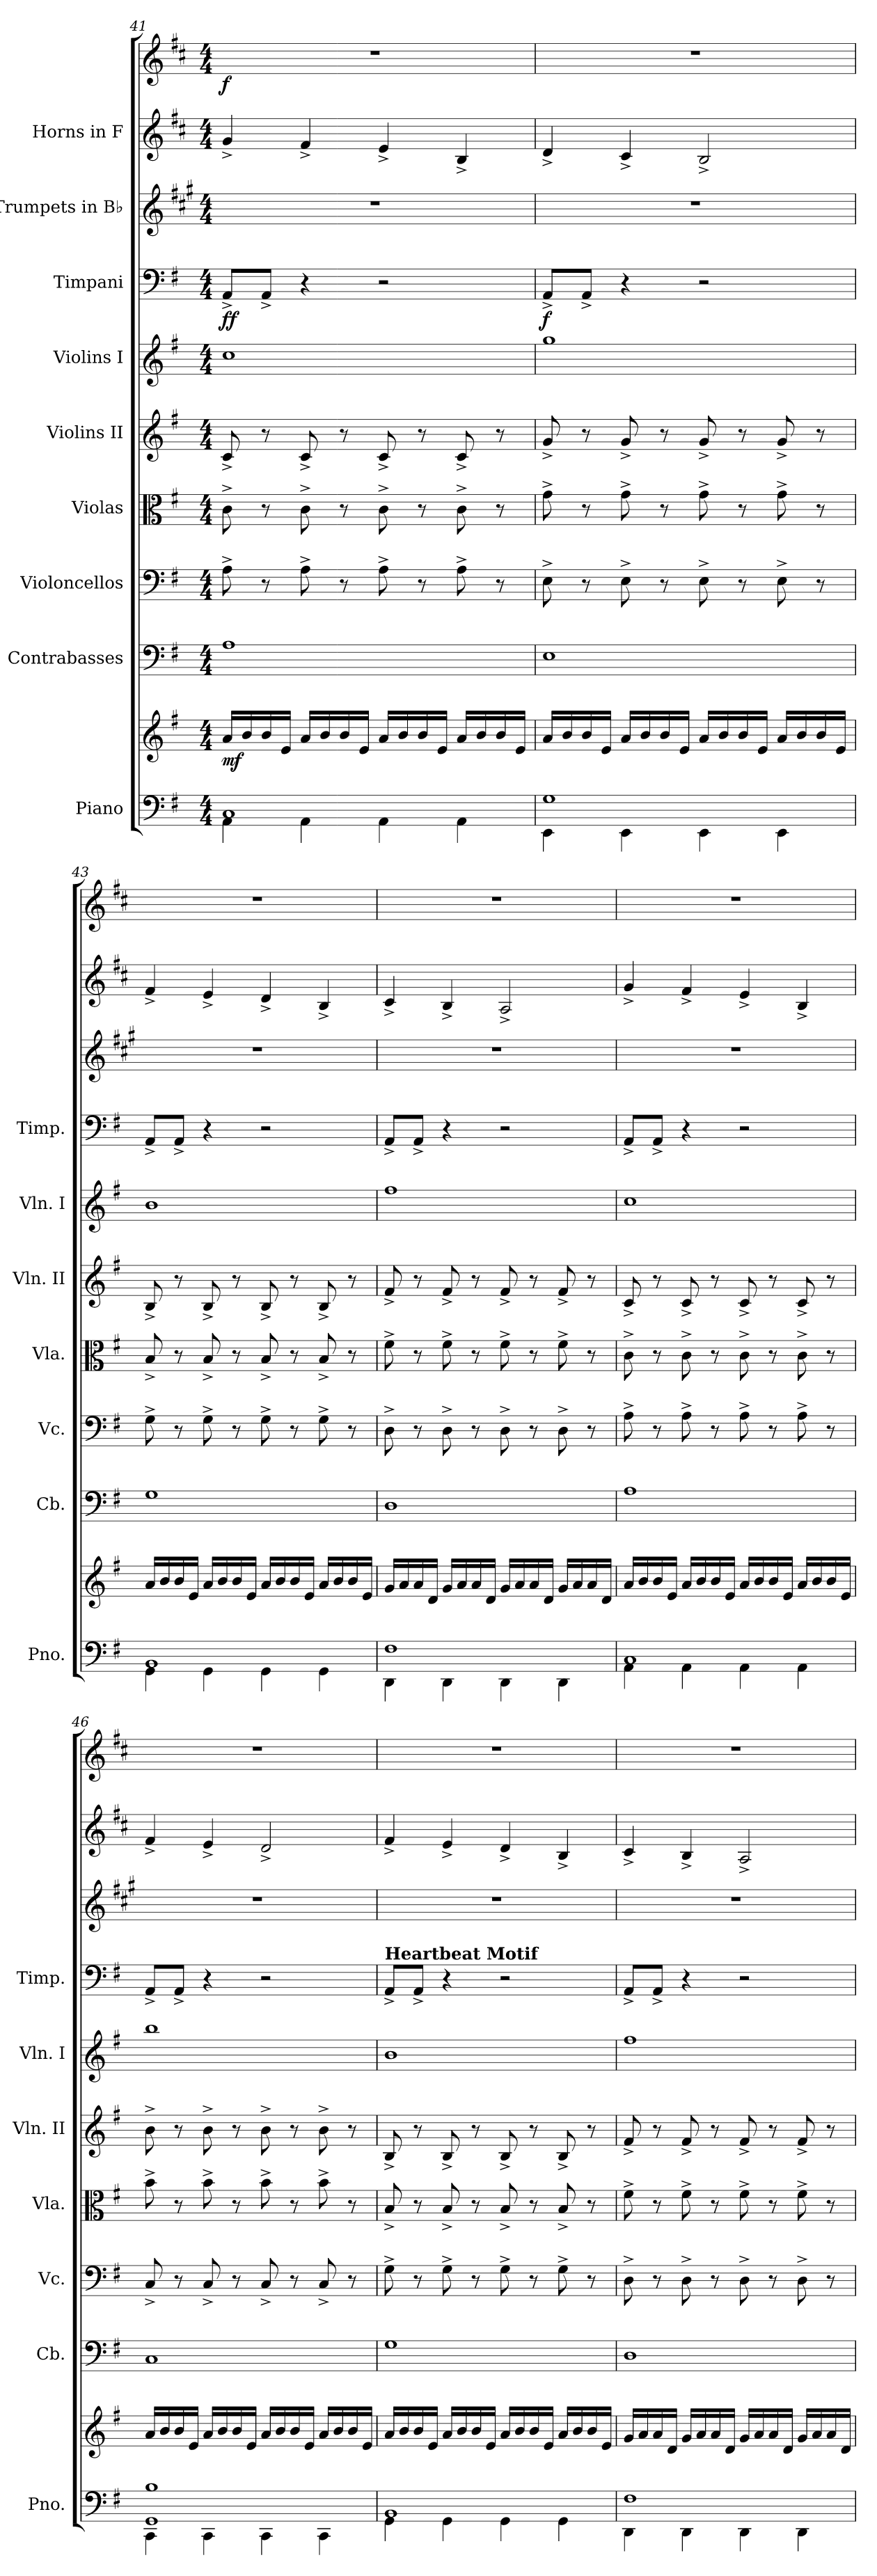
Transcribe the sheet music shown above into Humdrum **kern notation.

**kern	**kern	**dynam	**kern	**kern	**kern	**kern	**kern	**kern	**dynam	**kern	**kern	**kern	**dynam
*part9	*part9	*part9	*part8	*part7	*part6	*part5	*part4	*part3	*part3	*part2	*part1	*part1	*part1
*staff11	*staff10	*staff10/11	*staff9	*staff8	*staff7	*staff6	*staff5	*staff4	*staff4	*staff3	*staff2	*staff1	*staff1/2
*I"Piano	*	*	*I"Contrabasses	*I"Violoncellos	*I"Violas	*I"Violins II	*I"Violins I	*I"Timpani	*	*I"Trumpets in B♭	*I"Horns in F	*	*
*I'Pno.	*	*	*I'Cb.	*I'Vc.	*I'Vla.	*I'Vln. II	*I'Vln. I	*I'Timp.	*	*	*	*	*
*clefF4	*clefG2	*	*clefF4	*clefF4	*clefC3	*clefG2	*clefG2	*clefF4	*	*clefG2	*clefG2	*clefG2	*
*	*	*	*ITrd7c12	*	*	*	*	*	*	*ITrd1c2	*ITrd4c7	*ITrd4c7	*
*k[f#]	*k[f#]	*	*k[f#]	*k[f#]	*k[f#]	*k[f#]	*k[f#]	*k[f#]	*	*k[f#]	*k[f#]	*k[f#]	*
*M4/4	*M4/4	*	*M4/4	*M4/4	*M4/4	*M4/4	*M4/4	*M4/4	*	*M4/4	*M4/4	*M4/4	*
=41	=41	=41	=41	=41	=41	=41	=41	=41	=41	=41	=41	=41	=41
*^	*	*	*	*	*	*	*	*	*	*	*	*	*
!	!	!	!LO:DY:b	!	!	!	!	!	!	!LO:DY:b	!	!	!	!LO:DY:b
1C	4AA\	16a/LL	mf	1AA	8A^\	8c^\	8c^/	1cc	8AA^/L	ff	1r	4c^/	1r	f
.	.	16b/	.	.	.	.	.	.	.	.	.	.	.	.
.	.	16b/	.	.	8r	8r	8r	.	8AA^/J	.	.	.	.	.
.	.	16e/JJ	.	.	.	.	.	.	.	.	.	.	.	.
.	4AA\	16a/LL	.	.	8A^\	8c^\	8c^/	.	4r	.	.	4B^/	.	.
.	.	16b/	.	.	.	.	.	.	.	.	.	.	.	.
.	.	16b/	.	.	8r	8r	8r	.	.	.	.	.	.	.
.	.	16e/JJ	.	.	.	.	.	.	.	.	.	.	.	.
.	4AA\	16a/LL	.	.	8A^\	8c^\	8c^/	.	2r	.	.	4A^/	.	.
.	.	16b/	.	.	.	.	.	.	.	.	.	.	.	.
.	.	16b/	.	.	8r	8r	8r	.	.	.	.	.	.	.
.	.	16e/JJ	.	.	.	.	.	.	.	.	.	.	.	.
.	4AA\	16a/LL	.	.	8A^\	8c^\	8c^/	.	.	.	.	4E^/	.	.
.	.	16b/	.	.	.	.	.	.	.	.	.	.	.	.
.	.	16b/	.	.	8r	8r	8r	.	.	.	.	.	.	.
.	.	16e/JJ	.	.	.	.	.	.	.	.	.	.	.	.
!!LO:LB:g=z
=42	=42	=42	=42	=42	=42	=42	=42	=42	=42	=42	=42	=42	=42	=42
!	!	!	!	!	!	!	!	!	!	!LO:DY:b	!	!	!	!
1G	4EE\	16a/LL	.	1EE	8E^\	8g^\	8g^/	1gg	8AA^/L	f	1r	4G^/	1r	.
.	.	16b/	.	.	.	.	.	.	.	.	.	.	.	.
.	.	16b/	.	.	8r	8r	8r	.	8AA^/J	.	.	.	.	.
.	.	16e/JJ	.	.	.	.	.	.	.	.	.	.	.	.
.	4EE\	16a/LL	.	.	8E^\	8g^\	8g^/	.	4r	.	.	4F#^/	.	.
.	.	16b/	.	.	.	.	.	.	.	.	.	.	.	.
.	.	16b/	.	.	8r	8r	8r	.	.	.	.	.	.	.
.	.	16e/JJ	.	.	.	.	.	.	.	.	.	.	.	.
.	4EE\	16a/LL	.	.	8E^\	8g^\	8g^/	.	2r	.	.	2E^/	.	.
.	.	16b/	.	.	.	.	.	.	.	.	.	.	.	.
.	.	16b/	.	.	8r	8r	8r	.	.	.	.	.	.	.
.	.	16e/JJ	.	.	.	.	.	.	.	.	.	.	.	.
.	4EE\	16a/LL	.	.	8E^\	8g^\	8g^/	.	.	.	.	.	.	.
.	.	16b/	.	.	.	.	.	.	.	.	.	.	.	.
.	.	16b/	.	.	8r	8r	8r	.	.	.	.	.	.	.
.	.	16e/JJ	.	.	.	.	.	.	.	.	.	.	.	.
=43	=43	=43	=43	=43	=43	=43	=43	=43	=43	=43	=43	=43	=43	=43
1BB	4GG\	16a/LL	.	1GG	8G^\	8B^/	8B^/	1b	8AA^/L	.	1r	4B^/	1r	.
.	.	16b/	.	.	.	.	.	.	.	.	.	.	.	.
.	.	16b/	.	.	8r	8r	8r	.	8AA^/J	.	.	.	.	.
.	.	16e/JJ	.	.	.	.	.	.	.	.	.	.	.	.
.	4GG\	16a/LL	.	.	8G^\	8B^/	8B^/	.	4r	.	.	4A^/	.	.
.	.	16b/	.	.	.	.	.	.	.	.	.	.	.	.
.	.	16b/	.	.	8r	8r	8r	.	.	.	.	.	.	.
.	.	16e/JJ	.	.	.	.	.	.	.	.	.	.	.	.
.	4GG\	16a/LL	.	.	8G^\	8B^/	8B^/	.	2r	.	.	4G^/	.	.
.	.	16b/	.	.	.	.	.	.	.	.	.	.	.	.
.	.	16b/	.	.	8r	8r	8r	.	.	.	.	.	.	.
.	.	16e/JJ	.	.	.	.	.	.	.	.	.	.	.	.
.	4GG\	16a/LL	.	.	8G^\	8B^/	8B^/	.	.	.	.	4E^/	.	.
.	.	16b/	.	.	.	.	.	.	.	.	.	.	.	.
.	.	16b/	.	.	8r	8r	8r	.	.	.	.	.	.	.
.	.	16e/JJ	.	.	.	.	.	.	.	.	.	.	.	.
=44	=44	=44	=44	=44	=44	=44	=44	=44	=44	=44	=44	=44	=44	=44
1F#	4DD\	16g/LL	.	1DD	8D^\	8f#^\	8f#^/	1ff#	8AA^/L	.	1r	4F#^/	1r	.
.	.	16a/	.	.	.	.	.	.	.	.	.	.	.	.
.	.	16a/	.	.	8r	8r	8r	.	8AA^/J	.	.	.	.	.
.	.	16d/JJ	.	.	.	.	.	.	.	.	.	.	.	.
.	4DD\	16g/LL	.	.	8D^\	8f#^\	8f#^/	.	4r	.	.	4E^/	.	.
.	.	16a/	.	.	.	.	.	.	.	.	.	.	.	.
.	.	16a/	.	.	8r	8r	8r	.	.	.	.	.	.	.
.	.	16d/JJ	.	.	.	.	.	.	.	.	.	.	.	.
.	4DD\	16g/LL	.	.	8D^\	8f#^\	8f#^/	.	2r	.	.	2D^/	.	.
.	.	16a/	.	.	.	.	.	.	.	.	.	.	.	.
.	.	16a/	.	.	8r	8r	8r	.	.	.	.	.	.	.
.	.	16d/JJ	.	.	.	.	.	.	.	.	.	.	.	.
.	4DD\	16g/LL	.	.	8D^\	8f#^\	8f#^/	.	.	.	.	.	.	.
.	.	16a/	.	.	.	.	.	.	.	.	.	.	.	.
.	.	16a/	.	.	8r	8r	8r	.	.	.	.	.	.	.
.	.	16d/JJ	.	.	.	.	.	.	.	.	.	.	.	.
=45	=45	=45	=45	=45	=45	=45	=45	=45	=45	=45	=45	=45	=45	=45
1C	4AA\	16a/LL	.	1AA	8A^\	8c^\	8c^/	1cc	8AA^/L	.	1r	4c^/	1r	.
.	.	16b/	.	.	.	.	.	.	.	.	.	.	.	.
.	.	16b/	.	.	8r	8r	8r	.	8AA^/J	.	.	.	.	.
.	.	16e/JJ	.	.	.	.	.	.	.	.	.	.	.	.
.	4AA\	16a/LL	.	.	8A^\	8c^\	8c^/	.	4r	.	.	4B^/	.	.
.	.	16b/	.	.	.	.	.	.	.	.	.	.	.	.
.	.	16b/	.	.	8r	8r	8r	.	.	.	.	.	.	.
.	.	16e/JJ	.	.	.	.	.	.	.	.	.	.	.	.
.	4AA\	16a/LL	.	.	8A^\	8c^\	8c^/	.	2r	.	.	4A^/	.	.
.	.	16b/	.	.	.	.	.	.	.	.	.	.	.	.
.	.	16b/	.	.	8r	8r	8r	.	.	.	.	.	.	.
.	.	16e/JJ	.	.	.	.	.	.	.	.	.	.	.	.
.	4AA\	16a/LL	.	.	8A^\	8c^\	8c^/	.	.	.	.	4E^/	.	.
.	.	16b/	.	.	.	.	.	.	.	.	.	.	.	.
.	.	16b/	.	.	8r	8r	8r	.	.	.	.	.	.	.
.	.	16e/JJ	.	.	.	.	.	.	.	.	.	.	.	.
=46	=46	=46	=46	=46	=46	=46	=46	=46	=46	=46	=46	=46	=46	=46
1GG 1B	4CC\	16a/LL	.	1CC	8C^/	8b^\	8b^\	1bb	8AA^/L	.	1r	4B^/	1r	.
.	.	16b/	.	.	.	.	.	.	.	.	.	.	.	.
.	.	16b/	.	.	8r	8r	8r	.	8AA^/J	.	.	.	.	.
.	.	16e/JJ	.	.	.	.	.	.	.	.	.	.	.	.
.	4CC\	16a/LL	.	.	8C^/	8b^\	8b^\	.	4r	.	.	4A^/	.	.
.	.	16b/	.	.	.	.	.	.	.	.	.	.	.	.
.	.	16b/	.	.	8r	8r	8r	.	.	.	.	.	.	.
.	.	16e/JJ	.	.	.	.	.	.	.	.	.	.	.	.
.	4CC\	16a/LL	.	.	8C^/	8b^\	8b^\	.	2r	.	.	2G^/	.	.
.	.	16b/	.	.	.	.	.	.	.	.	.	.	.	.
.	.	16b/	.	.	8r	8r	8r	.	.	.	.	.	.	.
.	.	16e/JJ	.	.	.	.	.	.	.	.	.	.	.	.
.	4CC\	16a/LL	.	.	8C^/	8b^\	8b^\	.	.	.	.	.	.	.
.	.	16b/	.	.	.	.	.	.	.	.	.	.	.	.
.	.	16b/	.	.	8r	8r	8r	.	.	.	.	.	.	.
.	.	16e/JJ	.	.	.	.	.	.	.	.	.	.	.	.
!!LO:PB:g=z
=47	=47	=47	=47	=47	=47	=47	=47	=47	=47	=47	=47	=47	=47	=47
!	!	!	!	!	!	!	!	!	!LO:TX:a:B:t=Heartbeat Motif	!	!	!	!	!
1BB	4GG\	16a/LL	.	1GG	8G^\	8B^/	8B^/	1b	8AA^/L	.	1r	4B^/	1r	.
.	.	16b/	.	.	.	.	.	.	.	.	.	.	.	.
.	.	16b/	.	.	8r	8r	8r	.	8AA^/J	.	.	.	.	.
.	.	16e/JJ	.	.	.	.	.	.	.	.	.	.	.	.
.	4GG\	16a/LL	.	.	8G^\	8B^/	8B^/	.	4r	.	.	4A^/	.	.
.	.	16b/	.	.	.	.	.	.	.	.	.	.	.	.
.	.	16b/	.	.	8r	8r	8r	.	.	.	.	.	.	.
.	.	16e/JJ	.	.	.	.	.	.	.	.	.	.	.	.
.	4GG\	16a/LL	.	.	8G^\	8B^/	8B^/	.	2r	.	.	4G^/	.	.
.	.	16b/	.	.	.	.	.	.	.	.	.	.	.	.
.	.	16b/	.	.	8r	8r	8r	.	.	.	.	.	.	.
.	.	16e/JJ	.	.	.	.	.	.	.	.	.	.	.	.
.	4GG\	16a/LL	.	.	8G^\	8B^/	8B^/	.	.	.	.	4E^/	.	.
.	.	16b/	.	.	.	.	.	.	.	.	.	.	.	.
.	.	16b/	.	.	8r	8r	8r	.	.	.	.	.	.	.
.	.	16e/JJ	.	.	.	.	.	.	.	.	.	.	.	.
=48	=48	=48	=48	=48	=48	=48	=48	=48	=48	=48	=48	=48	=48	=48
1F#	4DD\	16g/LL	.	1DD	8D^\	8f#^\	8f#^/	1ff#	8AA^/L	.	1r	4F#^/	1r	.
.	.	16a/	.	.	.	.	.	.	.	.	.	.	.	.
.	.	16a/	.	.	8r	8r	8r	.	8AA^/J	.	.	.	.	.
.	.	16d/JJ	.	.	.	.	.	.	.	.	.	.	.	.
.	4DD\	16g/LL	.	.	8D^\	8f#^\	8f#^/	.	4r	.	.	4E^/	.	.
.	.	16a/	.	.	.	.	.	.	.	.	.	.	.	.
.	.	16a/	.	.	8r	8r	8r	.	.	.	.	.	.	.
.	.	16d/JJ	.	.	.	.	.	.	.	.	.	.	.	.
.	4DD\	16g/LL	.	.	8D^\	8f#^\	8f#^/	.	2r	.	.	2D^/	.	.
.	.	16a/	.	.	.	.	.	.	.	.	.	.	.	.
.	.	16a/	.	.	8r	8r	8r	.	.	.	.	.	.	.
.	.	16d/JJ	.	.	.	.	.	.	.	.	.	.	.	.
.	4DD\	16g/LL	.	.	8D^\	8f#^\	8f#^/	.	.	.	.	.	.	.
.	.	16a/	.	.	.	.	.	.	.	.	.	.	.	.
.	.	16a/	.	.	8r	8r	8r	.	.	.	.	.	.	.
.	.	16d/JJ	.	.	.	.	.	.	.	.	.	.	.	.
*v	*v	*	*	*	*	*	*	*	*	*	*	*	*	*
=	=	=	=	=	=	=	=	=	=	=	=	=	=
*-	*-	*-	*-	*-	*-	*-	*-	*-	*-	*-	*-	*-	*-
